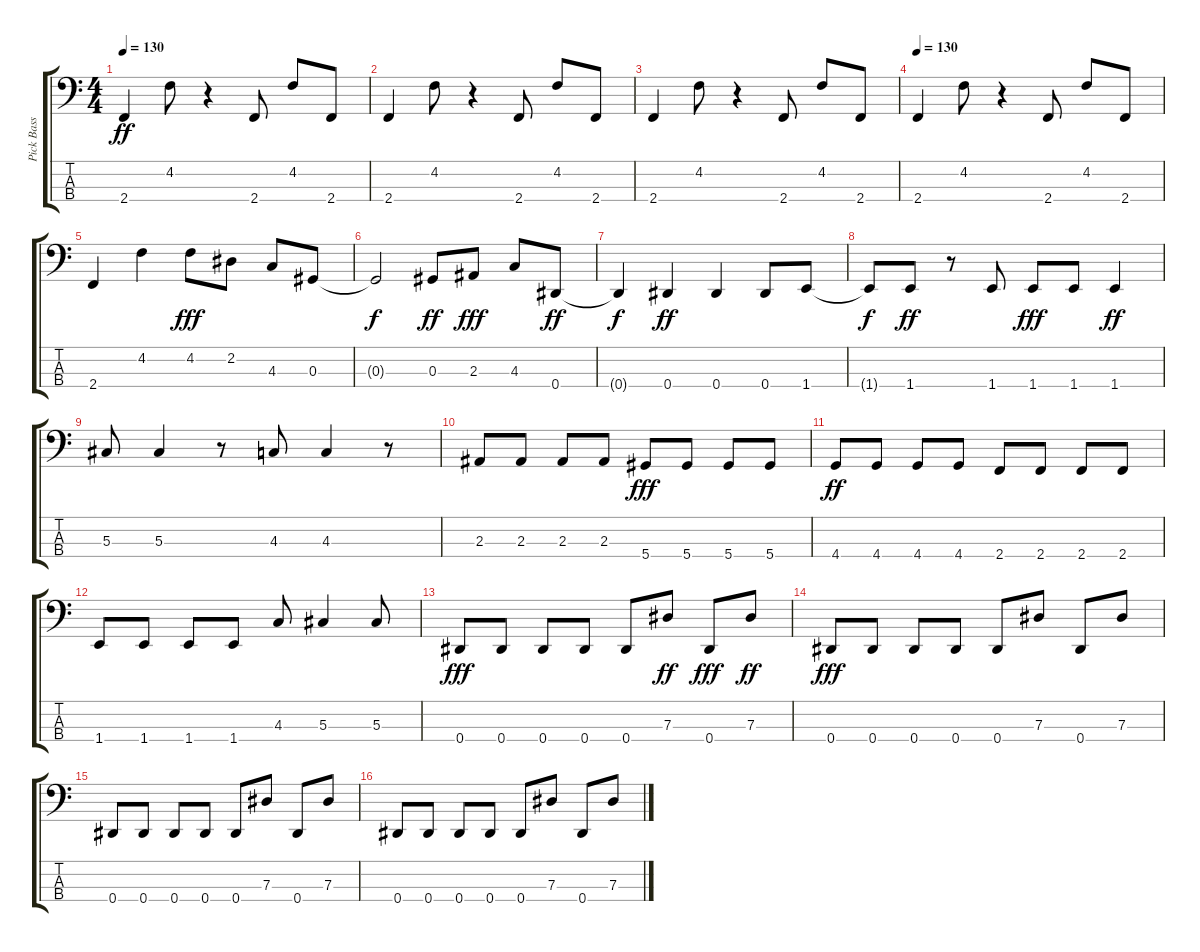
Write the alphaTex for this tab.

\track ("Pick Bass" "Pick Bass") {instrument electricbasspick}
\staff {score tabs}
\tuning (Gb2 Db2 Ab1 Eb1) {hide}
\ts (4 4)
\tempo 130
\clef f4
\ks c
2.4.4{dy ff} 4.2.8 r.4 2.4.8 4.2.8 2.4.8 |
2.4.4 4.2.8 r.4 2.4.8 4.2.8 2.4.8 |
2.4.4 4.2.8 r.4 2.4.8 4.2.8 2.4.8 |
\tempo 130
2.4.4 4.2.8 r.4 2.4.8 4.2.8 2.4.8 |
2.4.4 4.2.4 4.2.8{dy fff} 2.2.8 4.3.8 0.3.8 |
0.3{t}.2{dy f} 0.3.8{dy ff} 2.3.8{dy fff} 4.3.8 0.4.8{dy ff} |
0.4{t}.4{dy f} 0.4.4{dy ff} 0.4.4 0.4.8 1.4.8 |
1.4{t}.8{dy f} 1.4.8{dy ff} r.8 1.4.8 1.4.8{dy fff} 1.4.8 1.4.4{dy ff} |
5.3.8 5.3.4 r.8 4.3.8 4.3.4 r.8 |
2.3.8 2.3.8 2.3.8 2.3.8 5.4.8{dy fff} 5.4.8 5.4.8 5.4.8 |
4.4.8{dy ff} 4.4.8 4.4.8 4.4.8 2.4.8 2.4.8 2.4.8 2.4.8 |
1.4.8 1.4.8 1.4.8 1.4.8 4.3.8 5.3.4 5.3.8 |
0.4.8{dy fff} 0.4.8 0.4.8 0.4.8 0.4.8 7.3.8{dy ff} 0.4.8{dy fff} 7.3.8{dy ff} |
0.4.8{dy fff} 0.4.8 0.4.8 0.4.8 0.4.8 7.3.8 0.4.8 7.3.8 |
0.4.8 0.4.8 0.4.8 0.4.8 0.4.8 7.3.8 0.4.8 7.3.8 |
0.4.8 0.4.8 0.4.8 0.4.8 0.4.8 7.3.8 0.4.8 7.3.8
